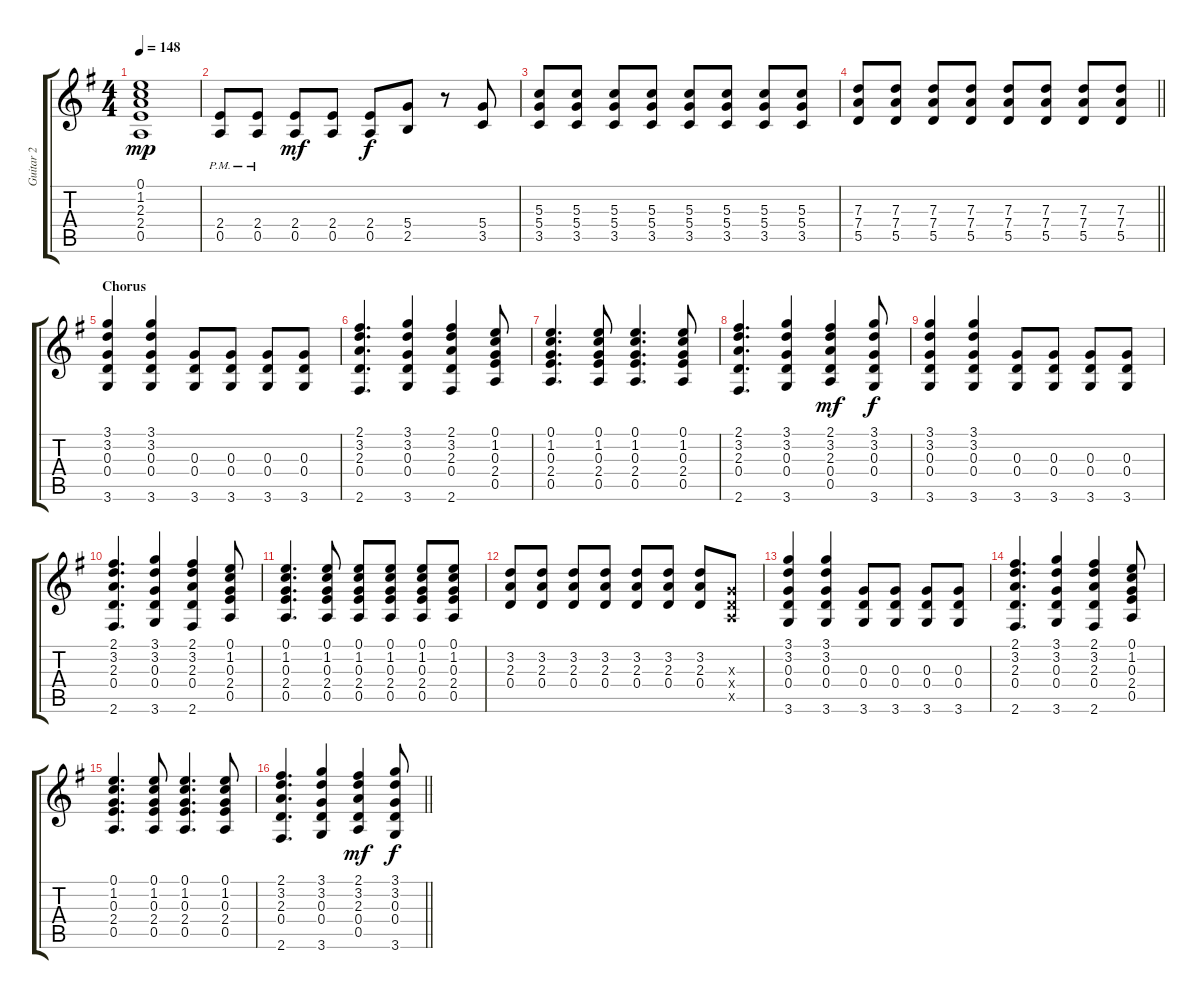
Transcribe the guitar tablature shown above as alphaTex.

\track ("Guitar 2" "Guitar 2") {instrument electricguitarmuted}
\staff {score tabs}
\tuning (E4 B3 G3 D3 A2 E2) {hide}
\ts (4 4)
\tempo 148
\clef g2
\ks g
(0.1 1.2 2.3 2.4 0.5).1{dy mp} |
(2.4{pm} 0.5{pm}).8 (2.4{pm} 0.5{pm}).8 (2.4 0.5).8{dy mf} (2.4 0.5).8 (2.4 0.5).8{dy f} (5.4 2.5).8 r.8 (5.4 3.5).8 |
(5.3 5.4 3.5).8 (5.3 5.4 3.5).8 (5.3 5.4 3.5).8 (5.3 5.4 3.5).8 (5.3 5.4 3.5).8 (5.3 5.4 3.5).8 (5.3 5.4 3.5).8 (5.3 5.4 3.5).8 |
\barLineRight lightlight
(7.3 7.4 5.5).8 (7.3 7.4 5.5).8 (7.3 7.4 5.5).8 (7.3 7.4 5.5).8 (7.3 7.4 5.5).8 (7.3 7.4 5.5).8 (7.3 7.4 5.5).8 (7.3 7.4 5.5).8 |
\section ("" "Chorus")
(3.1 3.2 0.3 0.4 3.6).4 (3.1 3.2 0.3 0.4 3.6).4 (0.3 0.4 3.6).8 (0.3 0.4 3.6).8 (0.3 0.4 3.6).8 (0.3 0.4 3.6).8 |
(2.1 3.2 2.3 0.4 2.6).4{d} (3.1 3.2 0.3 0.4 3.6).4 (2.1 3.2 2.3 0.4 2.6).4 (0.1 1.2 0.3 2.4 0.5).8 |
(0.1 1.2 0.3 2.4 0.5).4{d} (0.1 1.2 0.3 2.4 0.5).8 (0.1 1.2 0.3 2.4 0.5).4{d} (0.1 1.2 0.3 2.4 0.5).8 |
(2.1 3.2 2.3 0.4 2.6).4{d} (3.1 3.2 0.3 0.4 3.6).4 (2.1 3.2 2.3 0.4 0.5).4{dy mf} (3.1 3.2 0.3 0.4 3.6).8{dy f} |
(3.1 3.2 0.3 0.4 3.6).4 (3.1 3.2 0.3 0.4 3.6).4 (0.3 0.4 3.6).8 (0.3 0.4 3.6).8 (0.3 0.4 3.6).8 (0.3 0.4 3.6).8 |
(2.1 3.2 2.3 0.4 2.6).4{d} (3.1 3.2 0.3 0.4 3.6).4 (2.1 3.2 2.3 0.4 2.6).4 (0.1 1.2 0.3 2.4 0.5).8 |
(0.1 1.2 0.3 2.4 0.5).4{d} (0.1 1.2 0.3 2.4 0.5).8 (0.1 1.2 0.3 2.4 0.5).8 (0.1 1.2 0.3 2.4 0.5).8 (0.1 1.2 0.3 2.4 0.5).8 (0.1 1.2 0.3 2.4 0.5).8 |
(3.2 2.3 0.4).8 (3.2 2.3 0.4).8 (3.2 2.3 0.4).8 (3.2 2.3 0.4).8 (3.2 2.3 0.4).8 (3.2 2.3 0.4).8 (3.2 2.3 0.4).8 (0.3{x} 0.4{x} 0.5{x}).8 |
(3.1 3.2 0.3 0.4 3.6).4 (3.1 3.2 0.3 0.4 3.6).4 (0.3 0.4 3.6).8 (0.3 0.4 3.6).8 (0.3 0.4 3.6).8 (0.3 0.4 3.6).8 |
(2.1 3.2 2.3 0.4 2.6).4{d} (3.1 3.2 0.3 0.4 3.6).4 (2.1 3.2 2.3 0.4 2.6).4 (0.1 1.2 0.3 2.4 0.5).8 |
(0.1 1.2 0.3 2.4 0.5).4{d} (0.1 1.2 0.3 2.4 0.5).8 (0.1 1.2 0.3 2.4 0.5).4{d} (0.1 1.2 0.3 2.4 0.5).8 |
\barLineRight lightlight
(2.1 3.2 2.3 0.4 2.6).4{d} (3.1 3.2 0.3 0.4 3.6).4 (2.1 3.2 2.3 0.4 0.5).4{dy mf} (3.1 3.2 0.3 0.4 3.6).8{dy f}
